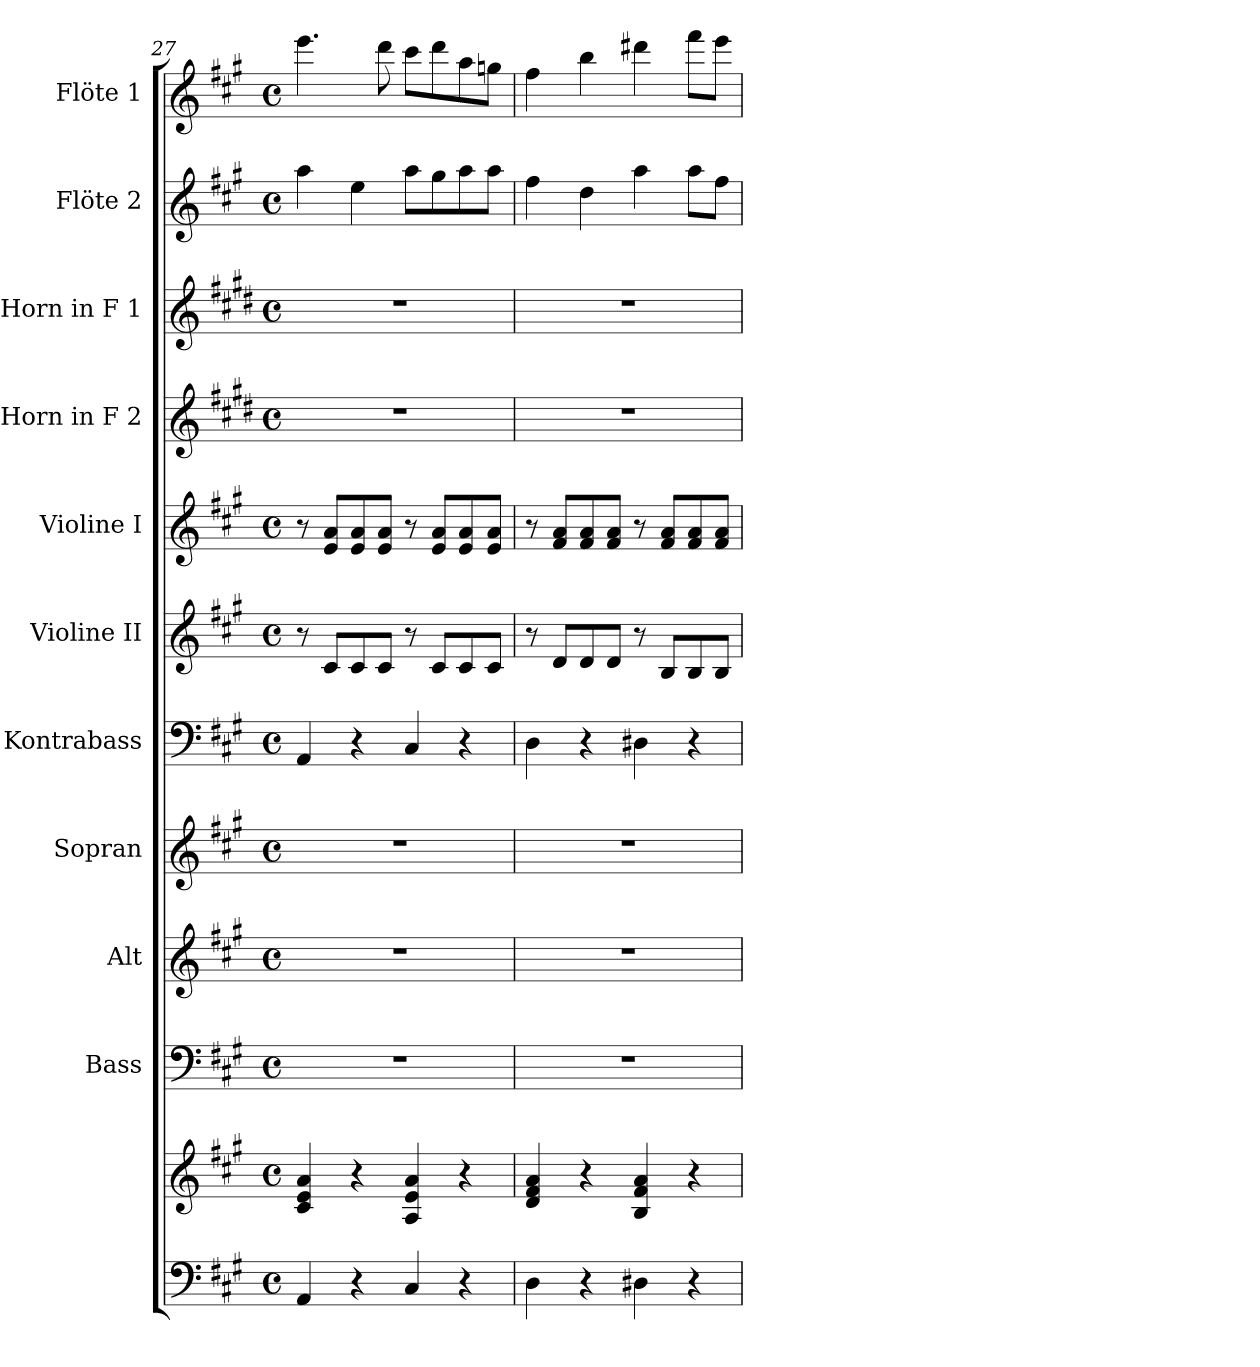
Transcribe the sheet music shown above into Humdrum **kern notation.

**kern	**kern	**kern	**kern	**kern	**kern	**kern	**kern	**kern	**kern	**kern	**kern
*part11	*part11	*part10	*part9	*part8	*part7	*part6	*part5	*part4	*part3	*part2	*part1
*staff12	*staff11	*staff10	*staff9	*staff8	*staff7	*staff6	*staff5	*staff4	*staff3	*staff2	*staff1
*	*	*I"Bass	*I"Alt	*I"Sopran	*I"Kontrabass	*I"Violine II	*I"Violine I	*I"Horn in F 2	*I"Horn in F 1	*I"Flöte 2	*I"Flöte 1
*	*	*I'B.	*I'A.	*I'S.	*I'Kb.	*I'Vl. II	*I'Vl. I	*	*	*I'Fl. 2	*I'Fl. 1
*clefF4	*clefG2	*clefF4	*clefG2	*clefG2	*clefF4	*clefG2	*clefG2	*clefG2	*clefG2	*clefG2	*clefG2
*	*	*	*	*	*ITrd7c12	*	*	*ITrd4c7	*ITrd4c7	*	*
*k[f#c#g#]	*k[f#c#g#]	*k[f#c#g#]	*k[f#c#g#]	*k[f#c#g#]	*k[f#c#g#]	*k[f#c#g#]	*k[f#c#g#]	*k[f#c#g#]	*k[f#c#g#]	*k[f#c#g#]	*k[f#c#g#]
*A:	*A:	*A:	*A:	*A:	*A:	*A:	*A:	*A:	*A:	*A:	*A:
*M4/4	*M4/4	*M4/4	*M4/4	*M4/4	*M4/4	*M4/4	*M4/4	*M4/4	*M4/4	*M4/4	*M4/4
*met(c)	*met(c)	*met(c)	*met(c)	*met(c)	*met(c)	*met(c)	*met(c)	*met(c)	*met(c)	*met(c)	*met(c)
=27	=27	=27	=27	=27	=27	=27	=27	=27	=27	=27	=27
4AA/	4c#/ 4e/ 4a/	1r	1r	1r	4AAA/	8r	8r	1r	1r	4aa\	4.eee\
.	.	.	.	.	.	8c#/L	8e/ 8a/L	.	.	.	.
4r	4r	.	.	.	4r	8c#/	8e/ 8a/	.	.	4ee\	.
.	.	.	.	.	.	8c#/J	8e/ 8a/J	.	.	.	8ddd\
4C#/	4A/ 4e/ 4a/	.	.	.	4CC#/	8r	8r	.	.	8aa\L	8ccc#\L
.	.	.	.	.	.	8c#/L	8e/ 8a/L	.	.	8gg#\	8ddd\
4r	4r	.	.	.	4r	8c#/	8e/ 8a/	.	.	8aa\	8aa\
.	.	.	.	.	.	8c#/J	8e/ 8a/J	.	.	8aa\J	8ggn\J
!!LO:PB:g=z
=28	=28	=28	=28	=28	=28	=28	=28	=28	=28	=28	=28
4D\	4d/ 4f#/ 4a/	1r	1r	1r	4DD\	8r	8r	1r	1r	4ff#\	4ff#\
.	.	.	.	.	.	8d/L	8f#/ 8a/L	.	.	.	.
4r	4r	.	.	.	4r	8d/	8f#/ 8a/	.	.	4dd\	4bb\
.	.	.	.	.	.	8d/J	8f#/ 8a/J	.	.	.	.
4D#X\	4B/ 4f#/ 4a/	.	.	.	4DD#X\	8r	8r	.	.	4aa\	4ddd#X\
.	.	.	.	.	.	8B/L	8f#/ 8a/L	.	.	.	.
4r	4r	.	.	.	4r	8B/	8f#/ 8a/	.	.	8aa\L	8fff#\L
.	.	.	.	.	.	8B/J	8f#/ 8a/J	.	.	8ff#\J	8eee\J
=	=	=	=	=	=	=	=	=	=	=	=
*-	*-	*-	*-	*-	*-	*-	*-	*-	*-	*-	*-
